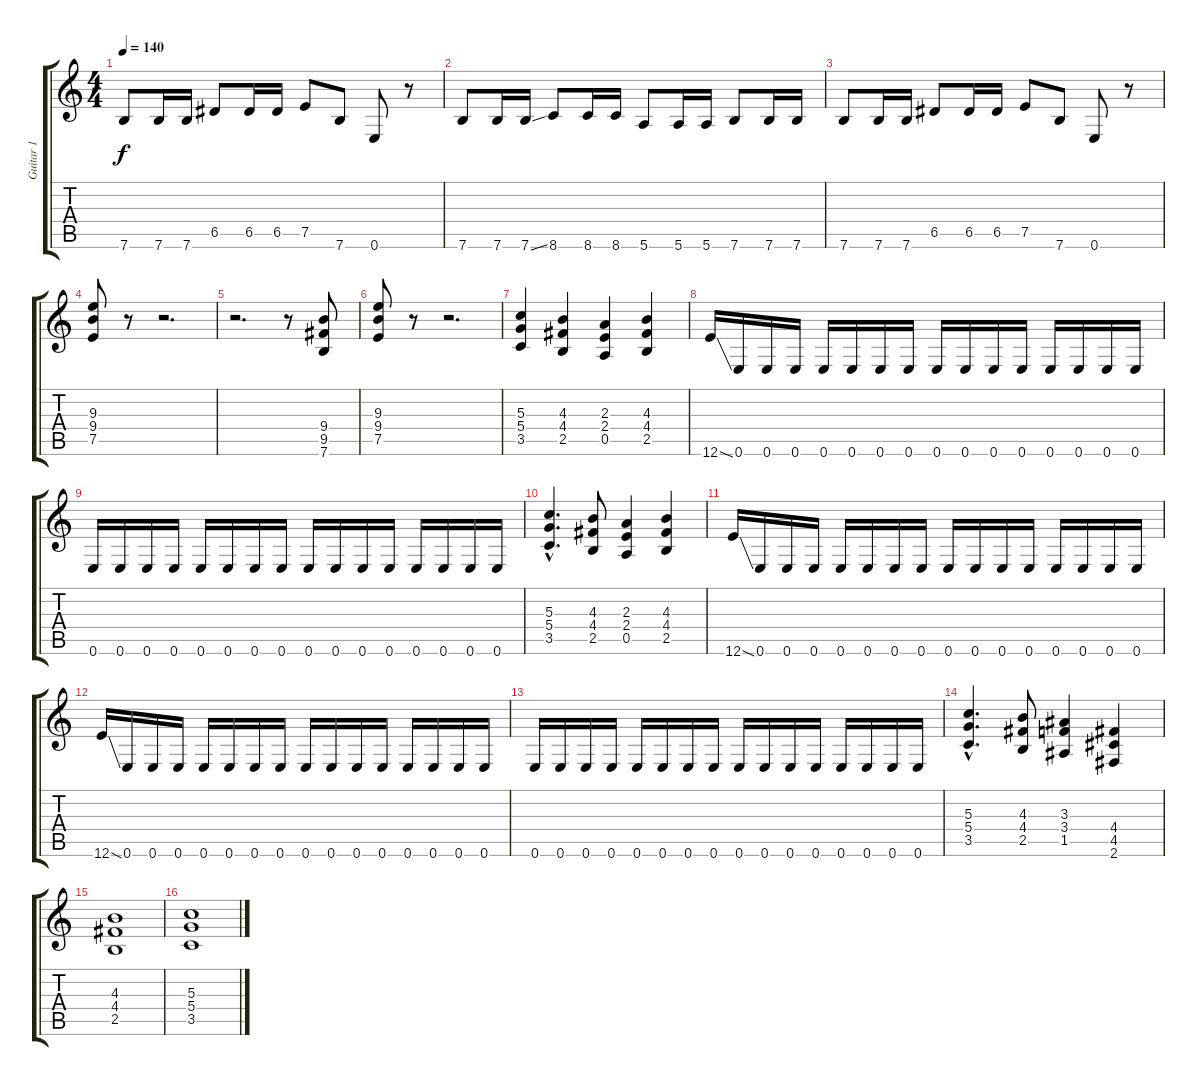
\track ("Guitar 1" "Guitar 1") {instrument distortionguitar}
\staff {score tabs}
\tuning (E4 B3 G3 D3 A2 E2) {hide}
\ts (4 4)
\tempo 140
\clef g2
\ks c
7.6.8{dy f} 7.6.16 7.6.16 6.5.8 6.5.16 6.5.16 7.5.8 7.6.8 0.6.8 r.8 |
7.6.8 7.6.16 7.6{ss}.16 8.6.8 8.6.16 8.6.16 5.6.8 5.6.16 5.6.16 7.6.8 7.6.16 7.6.16 |
7.6.8 7.6.16 7.6.16 6.5.8 6.5.16 6.5.16 7.5.8 7.6.8 0.6.8 r.8 |
(9.3 9.4 7.5).8 r.8 r.2{d} |
r.2{d} r.8 (9.4 9.5 7.6).8 |
(9.3 9.4 7.5).8 r.8 r.2{d} |
(5.3 5.4 3.5).4 (4.3 4.4 2.5).4 (2.3 2.4 0.5).4 (4.3 4.4 2.5).4 |
12.6{ss}.16 0.6.16 0.6.16 0.6.16 0.6.16 0.6.16 0.6.16 0.6.16 0.6.16 0.6.16 0.6.16 0.6.16 0.6.16 0.6.16 0.6.16 0.6.16 |
0.6.16 0.6.16 0.6.16 0.6.16 0.6.16 0.6.16 0.6.16 0.6.16 0.6.16 0.6.16 0.6.16 0.6.16 0.6.16 0.6.16 0.6.16 0.6.16 |
(5.3{hac} 5.4{hac} 3.5{hac}).4{d} (4.3 4.4 2.5).8 (2.3 2.4 0.5).4 (4.3 4.4 2.5).4 |
12.6{ss}.16 0.6.16 0.6.16 0.6.16 0.6.16 0.6.16 0.6.16 0.6.16 0.6.16 0.6.16 0.6.16 0.6.16 0.6.16 0.6.16 0.6.16 0.6.16 |
12.6{ss}.16 0.6.16 0.6.16 0.6.16 0.6.16 0.6.16 0.6.16 0.6.16 0.6.16 0.6.16 0.6.16 0.6.16 0.6.16 0.6.16 0.6.16 0.6.16 |
0.6.16 0.6.16 0.6.16 0.6.16 0.6.16 0.6.16 0.6.16 0.6.16 0.6.16 0.6.16 0.6.16 0.6.16 0.6.16 0.6.16 0.6.16 0.6.16 |
(5.3{hac} 5.4{hac} 3.5{hac}).4{d} (4.3 4.4 2.5).8 (3.3 3.4 1.5).4 (4.4 4.5 2.6).4 |
(4.3 4.4 2.5).1 |
(5.3 5.4 3.5).1
